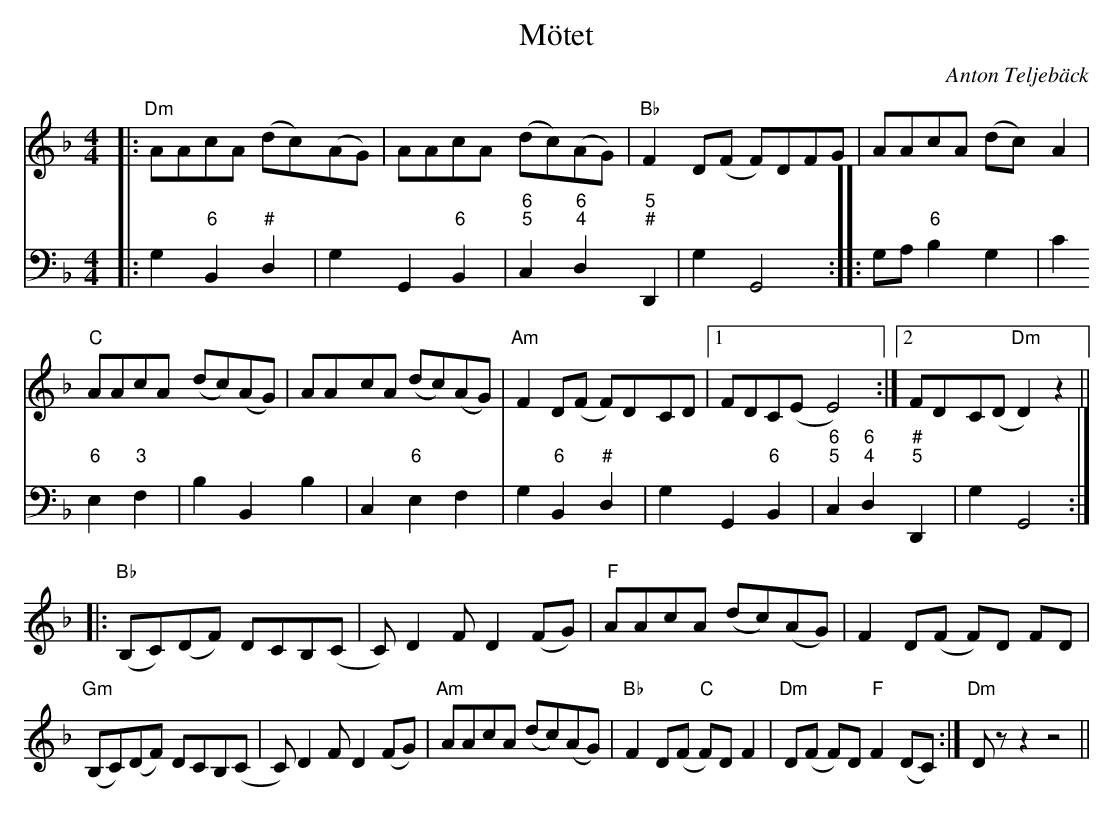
X:1
T:Mötet
C:Anton Teljebäck
M:4/4
L:1/8
K:Dm
V:1
|: "Dm" AAcA (dc)(AG) | AAcA (dc)(AG) | "Bb" F2D(F F)DFG | AAcA (dc)A2 |
"C" AAcA (dc)(AG) | AAcA (dc)(AG) |"Am" F2D(F F)DCD |1 FDC(E E4) :|2 FDC(D "Dm"D2)z2 ||
|:"Bb"(B,C)(DF) DCB,(C | C)D2F D2(FG) |"F" AAcA (dc)(AG) | F2 D(F F)D FD |
"Gm" (B,C)(DF) DCB,(C | C)D2F D2(FG) |"Am" AAcA (dc)(AG) | "Bb" F2D(F "C" F)DF2 |"Dm"D(F F)D "F"F2 (DC):|"Dm"Dz z2 z4 ||
V:2
K: bass
|:G,2 B,,2 D,2|G,2G,,2B,,2|C,2D,2D,,2|G,2G,,4::
d:/"6""#"|//"6"|"6;5""6;4""5;#"
G,A, B,2G,2|C2E,2F,2|B,2B,,2B,2|C,2E,2F,2|
d://"6"/|/"6""3"|///|/"6"/|
G,2B,,2D,2|G,2G,,2B,,2|C,2D,2D,,2|G,2G,,4:|
d:/"6""#"|//"6"|"6;5""6;4""#;5"|
